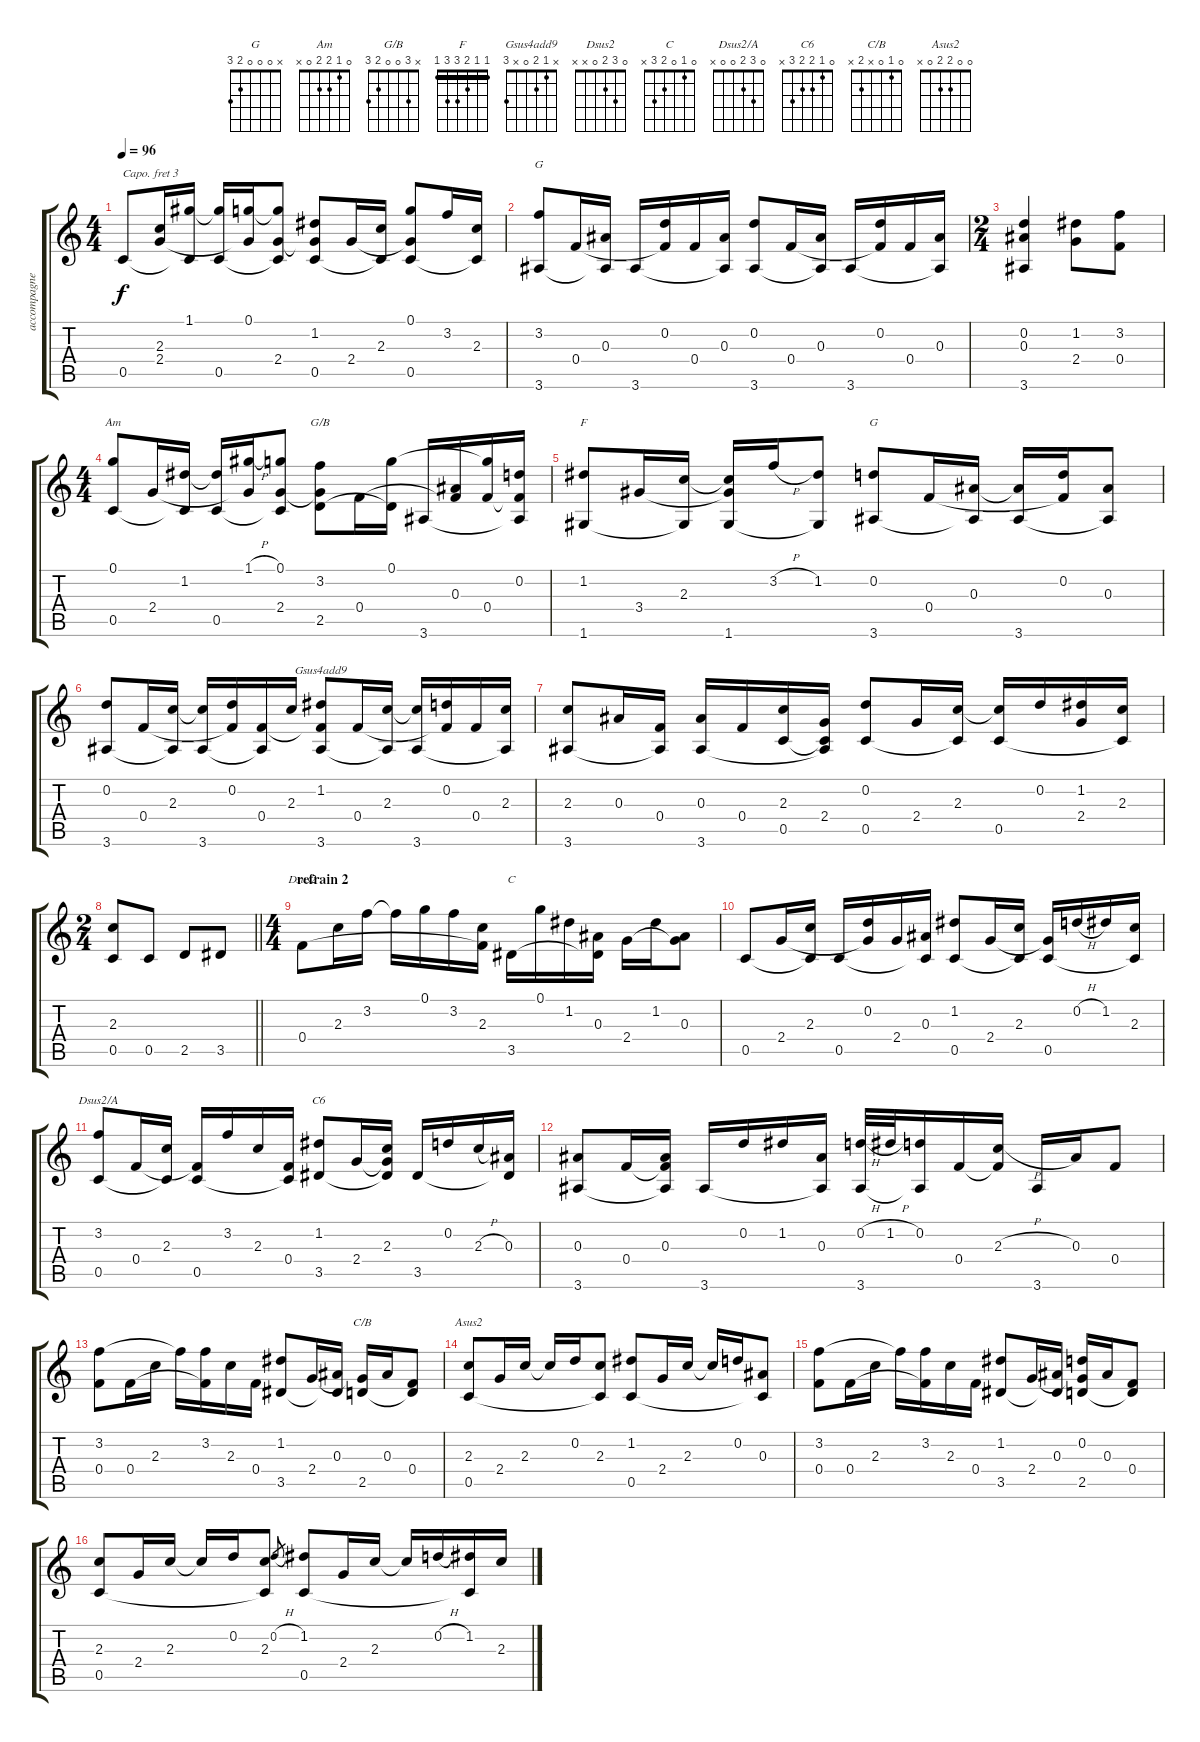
\track ("accompagnement" "accompagne") {instrument acousticguitarsteel}
\staff {score tabs}
\capo 3
\tuning (E4 B3 G3 D3 A2 E2) {hide}
\chord ("G" x 3 0 0 2 3)
\chord ("Am" 0 1 2 2 0 x)
\chord ("G/B" x 3 0 0 2 3)
\chord ("F" 1 1 2 3 3 1) {barre 1}
\chord ("G" x 0 0 0 2 3)
\chord ("Gsus4add9" x 1 2 0 x 3)
\chord ("Dsus2" 0 3 2 0 x x)
\chord ("C" 0 1 0 2 3 x)
\chord ("Dsus2/A" 0 3 2 0 0 x)
\chord ("C6" 0 1 2 2 3 x)
\chord ("C/B" 0 1 0 x 2 x)
\chord ("Asus2" 0 0 2 2 0 x)
\ts (4 4)
\tempo 96
\clef g2
\ks c
0.5.8{dy f} (2.3 2.4).16 (1.1 0.5{t}).16 (1.1{t} 0.5).16 (0.1 2.4{t}).16 (0.1{t} 2.4 0.5{t}).8 (1.2 2.4{t} 0.5).8 2.4.16 (2.3 0.5{t}).16 (0.1 2.4{t} 0.5).8 3.2.16 (2.3 0.5{t}).16 |
(3.2 3.6).8{ch "G"} 0.4.16 (0.3 3.6{t}).16 3.6.16 (0.2 0.4{t}).16 0.4.16 (0.3 3.6{t}).16 (0.2 3.6).8 0.4.16 (0.3 3.6{t}).16 3.6.16 (0.2 0.4{t}).16 0.4.16 (0.3 3.6{t}).16 |
\ts (2 4)
(0.2 0.3 3.6).4 (1.2 2.4).8 (3.2 0.4).8 |
\ts (4 4)
(0.1 0.5).8{ch "Am"} 2.4.16 (1.2 0.5{t}).16 (1.2{t} 0.5).16 (1.1{h} 2.4{t}).16 (0.1 2.4 0.5{t}).8 (3.2 2.4{t} 2.5).8{ch "G/B"} 0.4.16 (0.1 2.5{t}).16 3.6.16 (0.3 0.4{t}).16 (0.1{t} 0.4).16 (0.2 0.4{t} 3.6{t}).16 |
(1.2 1.6).8{ch "F"} 3.4.16 (2.3 1.6{t}).16 (2.3{t} 3.4{t} 1.6).16 3.2{h}.16 (1.2 1.6{t}).8 (0.2 3.6).8{ch "G"} 0.4.16 (0.3 3.6{t}).16 (0.3{t} 3.6).16 (0.2 0.4{t}).16 (0.3 3.6{t}).8 |
(0.2 3.6).8 0.4.16 (2.3 3.6{t}).16 (2.3{t} 3.6).16 (0.2 0.4{t}).16 (0.4 3.6{t}).16 2.3.16 (1.2 0.4{t} 3.6).8{ch "Gsus4add9"} 0.4.16 (2.3 3.6{t}).16 (2.3{t} 3.6).16 (0.2 0.4{t}).16 0.4.16 (2.3 3.6{t}).16 |
(2.3 3.6).8 0.3.16 (0.4 3.6{t}).16 (0.3 3.6).16 0.4.16 (2.3 0.5).16 (2.4 0.5{t} 3.6{t}).16 (0.2 0.5).8 2.4.16 (2.3 0.5{t}).16 (2.3{t} 0.5).16 0.2.16 (1.2 2.4).16 (2.3 0.5{t}).16 |
\ts (2 4)
\barLineRight lightlight
(2.3 0.5).8 0.5.8 2.5.8 3.5.8 |
\ts (4 4)
\section ("" "refrain 2")
0.4.8{ch "Dsus2"} 2.3.16 3.2.16 3.2{t}.16 0.1.16 3.2.16 (2.3 0.4{t}).16 3.5.16{ch "C"} 0.1.16 1.2.16 (0.3 3.5{t}).16 2.4.16 1.2.16 (0.3 2.4{t}).8 |
0.5.8 2.4.16 (2.3 0.5{t}).16 0.5.16 (0.2 2.4{t}).16 2.4.16 (0.3 0.5{t}).16 (1.2 0.5).8 2.4.16 (2.3 0.5{t}).16 (2.4{t} 0.5).16 0.2{h}.16 1.2.16 (2.3 0.5{t}).16 |
(3.2 0.5).8{ch "Dsus2/A"} 0.4.16 (2.3 0.5{t}).16 (0.4{t} 0.5).16 3.2.16 2.3.16 (0.4 0.5{t}).16 (1.2 3.5).8{ch "C6"} 2.4.16 (2.3 2.4{t} 3.5{t}).16 3.5.16 0.2.16 2.3{h}.16 (0.3 3.5{t}).16 |
(0.3 3.6).8 0.4.16 (0.3 0.4{t} 3.6{t}).16 3.6.16 0.2.16 1.2.16 (0.3 3.6{t}).16 (0.2{h} 3.6).32 1.2{h}.32 (0.2 3.6{t}).16 0.4.16 (2.3{h} 0.4{t}).16 3.6.16 0.3.16 0.4.8 |
(3.2 0.4).8 0.4.16 2.3.16 3.2{t}.16 (3.2 0.4{t}).16 2.3.16 0.4.16 (1.2 3.5).8 2.4.16 (0.3 3.5{t}).16 (2.4{t} 2.5).16{ch "C/B"} 0.3.16 (0.4 2.5{t}).8 |
(2.3 0.5).8{ch "Asus2"} 2.4.16 2.3.16 2.3{t}.16 0.2.16 (2.3 0.5{t}).8 (1.2 0.5).8 2.4.16 2.3.16 2.3{t}.16 0.2.16 (0.3 0.5{t}).8 |
(3.2 0.4).8 0.4.16 2.3.16 3.2{t}.16 (3.2 0.4{t}).16 2.3.16 0.4.16 (1.2 3.5).8 2.4.16 (0.3 3.5{t}).16 (0.2 2.4{t} 2.5).16 0.3.16 (0.4 2.5{t}).8 |
(2.3 0.5).8 2.4.16 2.3.16 2.3{t}.16 0.2.16 (2.3 0.5{t}).8 0.2{h}.8{gr} (1.2 0.5).8 2.4.16 2.3.16 2.3{t}.16 0.2{h}.16 (1.2 0.5{t}).16 2.3.16
